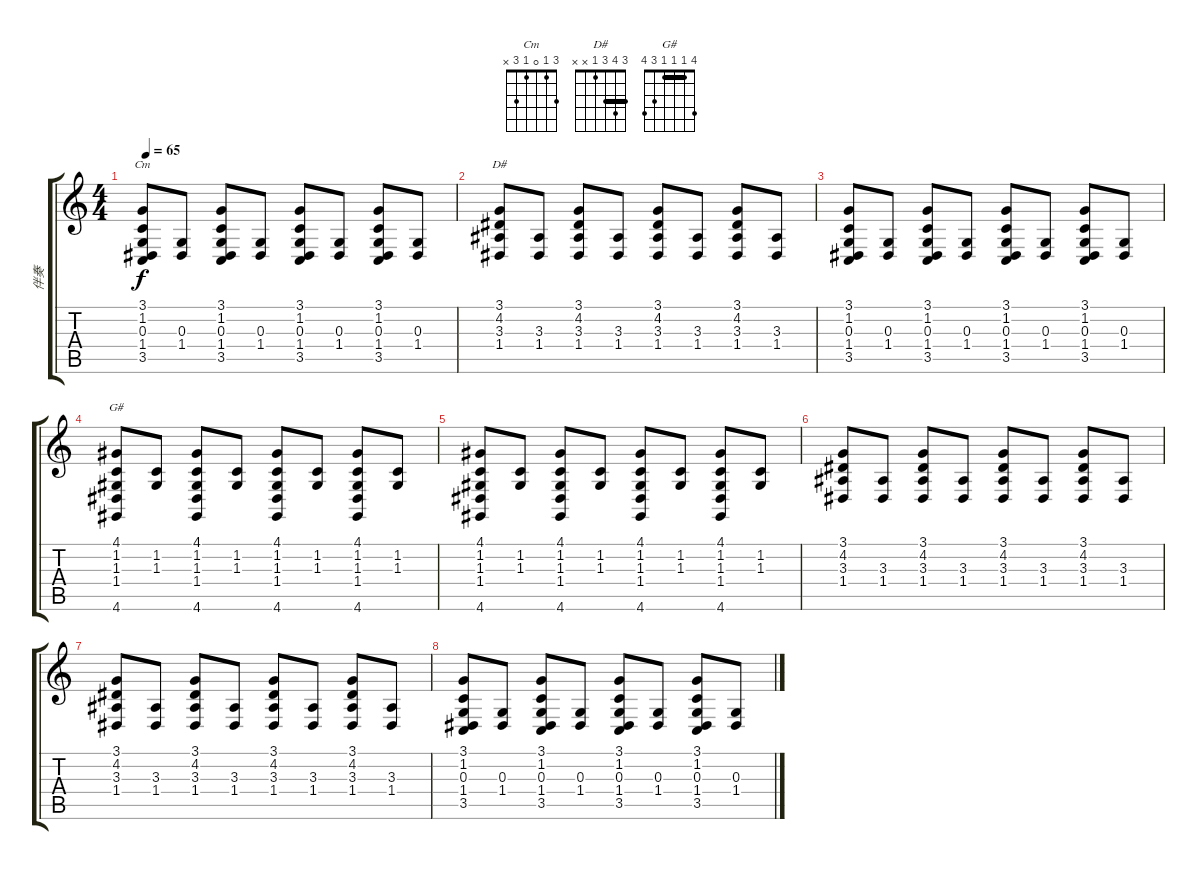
\track ("伴奏" "伴奏") {instrument acousticgrandpiano}
\staff {score tabs}
\tuning (E4 B3 G3 D3 A2 E2) {hide}
\chord ("Cm" 3 1 0 1 3 x)
\chord ("D#" 3 4 3 1 x x) {barre 3}
\chord ("G#" 4 1 1 1 3 4) {barre 1}
\ts (4 4)
\tempo 65
\clef g2
\ks c
(3.1 1.2 0.3 1.4 3.5).8{ch "Cm" dy f} (0.3 1.4).8 (3.1 1.2 0.3 1.4 3.5).8 (0.3 1.4).8 (3.1 1.2 0.3 1.4 3.5).8 (0.3 1.4).8 (3.1 1.2 0.3 1.4 3.5).8 (0.3 1.4).8 |
(3.1 4.2 3.3 1.4).8{ch "D#"} (3.3 1.4).8 (3.1 4.2 3.3 1.4).8 (3.3 1.4).8 (3.1 4.2 3.3 1.4).8 (3.3 1.4).8 (3.1 4.2 3.3 1.4).8 (3.3 1.4).8 |
(3.1 1.2 0.3 1.4 3.5).8 (0.3 1.4).8 (3.1 1.2 0.3 1.4 3.5).8 (0.3 1.4).8 (3.1 1.2 0.3 1.4 3.5).8 (0.3 1.4).8 (3.1 1.2 0.3 1.4 3.5).8 (0.3 1.4).8 |
(4.1 1.2 1.3 1.4 4.6).8{ch "G#"} (1.2 1.3).8 (4.1 1.2 1.3 1.4 4.6).8 (1.2 1.3).8 (4.1 1.2 1.3 1.4 4.6).8 (1.2 1.3).8 (4.1 1.2 1.3 1.4 4.6).8 (1.2 1.3).8 |
(4.1 1.2 1.3 1.4 4.6).8 (1.2 1.3).8 (4.1 1.2 1.3 1.4 4.6).8 (1.2 1.3).8 (4.1 1.2 1.3 1.4 4.6).8 (1.2 1.3).8 (4.1 1.2 1.3 1.4 4.6).8 (1.2 1.3).8 |
(3.1 4.2 3.3 1.4).8 (3.3 1.4).8 (3.1 4.2 3.3 1.4).8 (3.3 1.4).8 (3.1 4.2 3.3 1.4).8 (3.3 1.4).8 (3.1 4.2 3.3 1.4).8 (3.3 1.4).8 |
(3.1 4.2 3.3 1.4).8 (3.3 1.4).8 (3.1 4.2 3.3 1.4).8 (3.3 1.4).8 (3.1 4.2 3.3 1.4).8 (3.3 1.4).8 (3.1 4.2 3.3 1.4).8 (3.3 1.4).8 |
(3.1 1.2 0.3 1.4 3.5).8 (0.3 1.4).8 (3.1 1.2 0.3 1.4 3.5).8 (0.3 1.4).8 (3.1 1.2 0.3 1.4 3.5).8 (0.3 1.4).8 (3.1 1.2 0.3 1.4 3.5).8 (0.3 1.4).8
